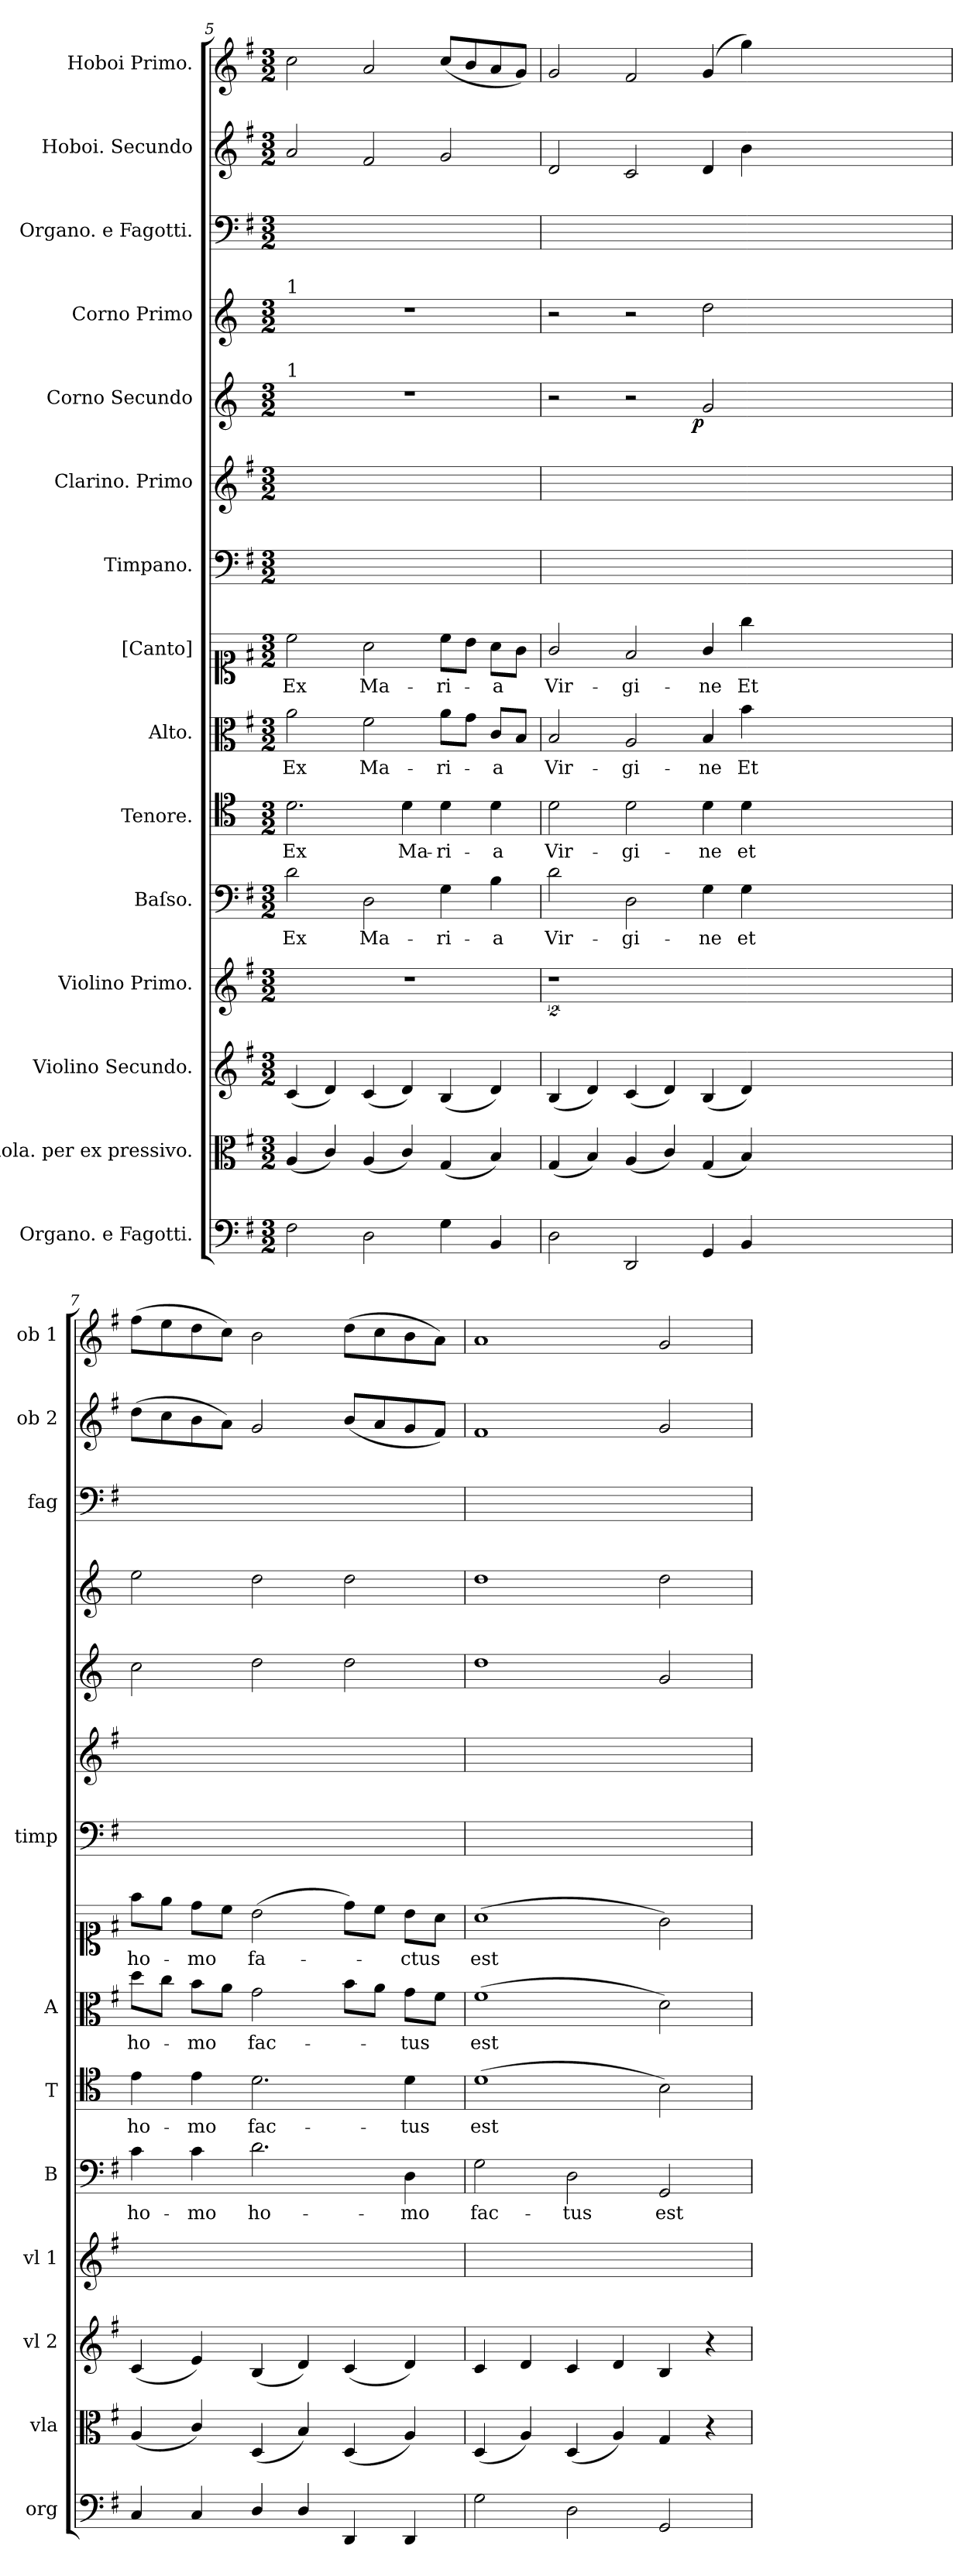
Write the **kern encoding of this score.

**kern	**kern	**kern	**kern	**kern	**text	**kern	**text	**kern	**text	**kern	**text	**kern	**kern	**kern	**dynam	**kern	**kern	**kern	**kern
*part15	*part14	*part13	*part12	*part11	*part11	*part10	*part10	*part9	*part9	*part8	*part8	*part7	*part6	*part5	*part5	*part4	*part3	*part2	*part1
*staff15	*staff14	*staff13	*staff12	*staff11	*staff11	*staff10	*staff10	*staff9	*staff9	*staff8	*staff8	*staff7	*staff6	*staff5	*staff5	*staff4	*staff3	*staff2	*staff1
*I"Organo. e Fagotti.	*I"Viola. per ex pressivo.	*I"Violino Secundo.	*I"Violino Primo.	*I"Baſso.	*	*I"Tenore.	*	*I"Alto.	*	*I"[Canto]	*	*I"Timpano.	*I"Clarino. Primo	*I"Corno Secundo	*	*I"Corno Primo	*I"Organo. e Fagotti.	*I"Hoboi. Secundo	*I"Hoboi Primo.
*I'org	*I'vla	*I'vl 2	*I'vl 1	*I'B	*	*I'T	*	*I'A	*	*	*	*I'timp	*	*	*	*	*I'fag	*I'ob 2	*I'ob 1
*clefF4	*clefC3	*clefG2	*clefG2	*clefF4	*	*clefC4	*	*clefC3	*	*clefC1	*	*clefF4	*clefG2	*clefG2	*	*clefG2	*clefF4	*clefG2	*clefG2
*k[f#]	*k[f#]	*k[f#]	*k[f#]	*k[f#]	*	*k[]	*	*k[f#]	*	*k[f#]	*	*k[f#]	*k[f#]	*k[]	*	*k[]	*k[f#]	*k[f#]	*k[f#]
*G:	*G:	*G:	*G:	*G:	*	*	*	*G:	*	*G:	*	*G:	*G:	*	*	*	*G:	*G:	*G:
*M3/2	*M3/2	*M3/2	*M3/2	*M3/2	*	*M3/2	*	*M3/2	*	*M3/2	*	*M3/2	*M3/2	*M3/2	*	*M3/2	*M3/2	*M3/2	*M3/2
=5	=5	=5	=5	=5	=5	=5	=5	=5	=5	=5	=5	=5	=5	=5	=5	=5	=5	=5	=5
!	!	!	!	!	!	!	!	!	!	!	!	!	!	!	!	!LO:TX:a:t=1	!	!	!
!	!	!	!	!	!	!	!	!	!	!	!	!	!	!LO:TX:a:t=1	!	!	!	!	!
2F#\	(4A/	(4c/	1.r	2d\	Ex	2.d\	Ex	2a\	Ex	2cc\	Ex	1.ryy	1.ryy	1.r	.	1.r	2F#\yy	2a/	2cc\
.	4c/)	4d/)	.	.	.	.	.	.	.	.	.	.	.	.	.	.	.	.	.
2D\	(4A/	(4c/	.	2D\	Ma-	.	.	2f#\	Ma-	2a\	Ma-	.	.	.	.	.	2D\yy	2f#/	2a/
.	4c/)	4d/)	.	.	.	4d\	Ma-	.	.	.	.	.	.	.	.	.	.	.	.
4G\	(4G/	(4B/	.	4G\	-ri-	4d\	-ri-	8a\L	-ri-	8cc\L	-ri-	.	.	.	.	.	4G\yy	2g/	(8cc/L
.	.	.	.	.	.	.	.	8g\J	.	8b\J	.	.	.	.	.	.	.	.	8b/
4BB/	4B/)	4d/)	.	4B\	-a	4d\	-a	8c/L	-a	8a\L	-a	.	.	.	.	.	4BB/yy	.	8a/
.	.	.	.	.	.	.	.	8B/J	.	8g\J	.	.	.	.	.	.	.	.	8g/J)
=6	=6	=6	=6	=6	=6	=6	=6	=6	=6	=6	=6	=6	=6	=6	=6	=6	=6	=6	=6
2D\	(4G/	(4B/	2%9r	2d\	Vir-	2d\	Vir-	2B/	Vir-	2g/	Vir-	1.ryy	1.ryy	2r	.	2r	2D\yy	2d/	2g/
.	4B/)	4d/)	.	.	.	.	.	.	.	.	.	.	.	.	.	.	.	.	.
2DD/	(4A/	(4c/	.	2D\	-gi-	2d\	-gi-	2A/	-gi-	2f#/	-gi-	.	.	2r	.	2r	2DD/yy	2c/	2f#/
.	4c/)	4d/)	.	.	.	.	.	.	.	.	.	.	.	.	.	.	.	.	.
!	!	!	!	!	!	!	!	!	!	!	!	!	!	!	!LO:DY:b:rj	!	!	!	!
4GG/	(4G/	(4B/	.	4G\	-ne	4d\	-ne	4B/	-ne	4g/	-ne	.	.	2g/	p	2dd\	4GG/yy	4d/	(4g/
4BB/	4B/)	4d/)	.	4G\	et	4d\	et	4b\	Et	4gg\	Et	.	.	.	.	.	4BB/yy	4b\	4gg\)
0.ryy	0.ryy	0.ryy	.	0.ryy	.	0.ryy	.	0.ryy	.	0.ryy	.	0.ryy	0.ryy	0.ryy	.	0.ryy	0.ryy	0.ryy	0.ryy
=7	=7	=7	=7	=7	=7	=7	=7	=7	=7	=7	=7	=7	=7	=7	=7	=7	=7	=7	=7
4C/	(4A/	(4c/	1.ryy	4c\	ho-	4e\	ho-	8dd\L	ho-	8ff#\L	ho-	1.ryy	1.ryy	2cc\	.	2ee\	4C/yy	(8dd\L	(8ff#\L
.	.	.	.	.	.	.	.	8cc\J	.	8ee\J	.	.	.	.	.	.	.	8cc\	8ee\
4C/	4c/)	4e/)	.	4c\	-mo	4e\	-mo	8b\L	-mo	8dd\L	-mo	.	.	.	.	.	4C/yy	8b\	8dd\
.	.	.	.	.	.	.	.	8a\J	.	8cc\J	.	.	.	.	.	.	.	8a\J)	8cc\J)
!	!	!	!	!	!LO:LY:i	!	!	!	!	!	!	!	!	!	!	!	!	!	!
4D/	(4D/	(4B/	.	2.d\	ho-	2.d\	fac-	2g\	fac-	(2b\	fa-	.	.	2dd\	.	2dd\	4D/yy	2g/	2b\
4D/	4B/)	4d/)	.	.	.	.	.	.	.	.	.	.	.	.	.	.	4D/yy	.	.
4DD/	(4D/	(4c/	.	.	.	.	.	8b\L	.	8dd\L)	.	.	.	2dd\	.	2dd\	4DD/yy	(8b/L	(8dd\L
.	.	.	.	.	.	.	.	8a\J	.	8cc\J	.	.	.	.	.	.	.	8a/	8cc\
!	!	!	!	!	!LO:LY:i	!	!	!	!	!	!	!	!	!	!	!	!	!	!
4DD/	4A/)	4d/)	.	4D\	-mo	4d\	-tus	8g\L	-tus	8b\L	-ctus	.	.	.	.	.	4DD/yy	8g/	8b\
.	.	.	.	.	.	.	.	8f#\J	.	8a\J	.	.	.	.	.	.	.	8f#/J)	8a\J)
=8	=8	=8	=8	=8	=8	=8	=8	=8	=8	=8	=8	=8	=8	=8	=8	=8	=8	=8	=8
2G\	(4D/	4c/	1.ryy	2G\	fac-	(1d	est	(1f#	est	(1a	est	1.ryy	1.ryy	1dd	.	1dd	2G\yy	1f#	1a
.	4A/)	4d/	.	.	.	.	.	.	.	.	.	.	.	.	.	.	.	.	.
2D\	(4D/	4c/	.	2D\	-tus	.	.	.	.	.	.	.	.	.	.	.	2D\yy	.	.
.	4A/)	4d/	.	.	.	.	.	.	.	.	.	.	.	.	.	.	.	.	.
2GG/	4G/	4B/	.	2GG/	est	2B\)	.	2d\)	.	2g\)	.	.	.	2g/	.	2dd\	2GG/yy	2g/	2g/
.	4r	4r	.	.	.	.	.	.	.	.	.	.	.	.	.	.	.	.	.
=	=	=	=	=	=	=	=	=	=	=	=	=	=	=	=	=	=	=	=
*-	*-	*-	*-	*-	*-	*-	*-	*-	*-	*-	*-	*-	*-	*-	*-	*-	*-	*-	*-
